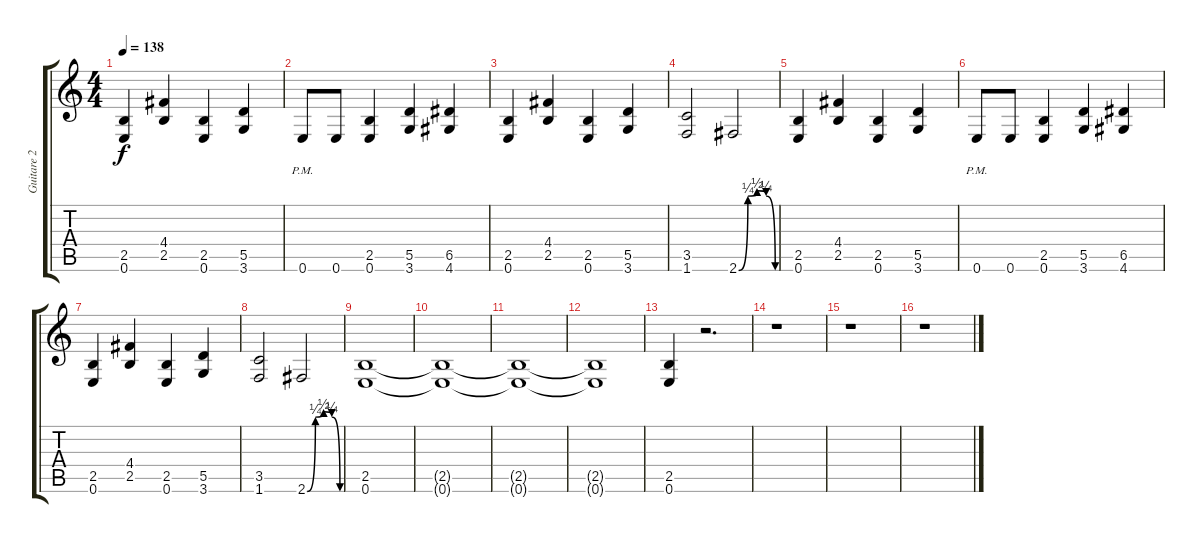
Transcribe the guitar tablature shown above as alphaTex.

\track ("Guitare 2" "Guitare 2") {instrument distortionguitar}
\staff {score tabs}
\tuning (E4 B3 G3 D3 A2 E2) {hide}
\ts (4 4)
\tempo 138
\clef g2
\ks c
(2.5 0.6).4{dy f instrument distortionguitar} (4.4 2.5).4 (2.5 0.6).4 (5.5 3.6).4 |
0.6{pm}.8 0.6.8 (2.5 0.6).4 (5.5 3.6).4 (6.5 4.6).4 |
(2.5 0.6).4 (4.4 2.5).4 (2.5 0.6).4 (5.5 3.6).4 |
(3.5 1.6).2 2.6{be (custom 0 0 15 1 30 2 45 1 60 0)}.2 |
(2.5 0.6).4 (4.4 2.5).4 (2.5 0.6).4 (5.5 3.6).4 |
0.6{pm}.8 0.6.8 (2.5 0.6).4 (5.5 3.6).4 (6.5 4.6).4 |
(2.5 0.6).4 (4.4 2.5).4 (2.5 0.6).4 (5.5 3.6).4 |
(3.5 1.6).2 2.6{be (custom 0 0 15 1 30 2 45 1 60 0)}.2 |
(2.5 0.6).1 |
(2.5{t} 0.6{t}).1 |
(2.5{t} 0.6{t}).1 |
(2.5{t} 0.6{t}).1 |
(2.5 0.6).4 r.2{d} |
r.1 |
r.1 |
r.1
